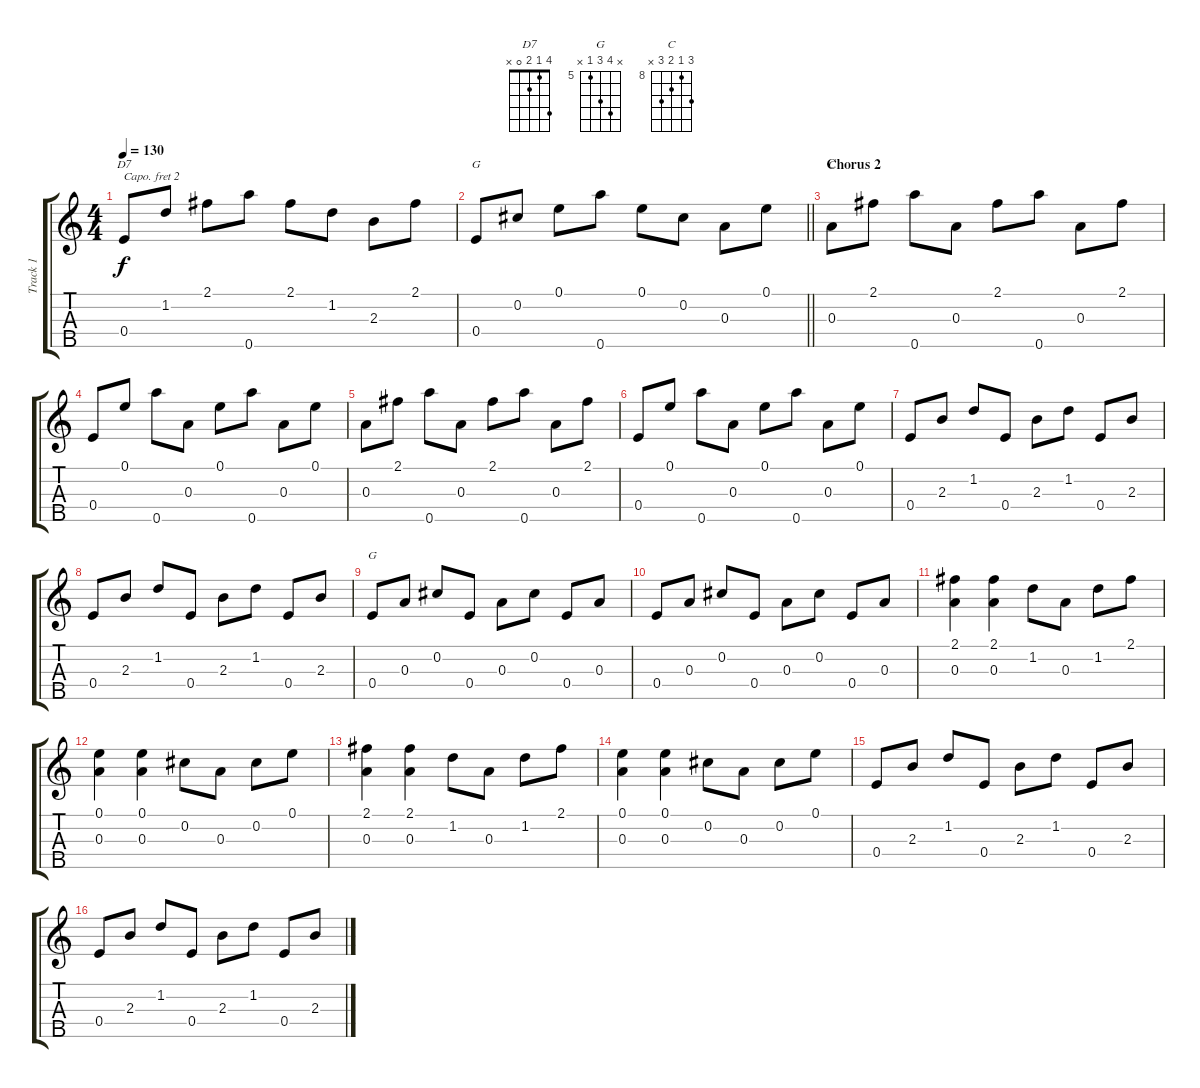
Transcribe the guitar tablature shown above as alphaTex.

\track ("Track 1" "Track 1") {instrument banjo}
\staff {score tabs}
\capo 2
\tuning (D4 B3 G3 D3 G4) {hide}
\displaytranspose 12
\chord ("D7" 4 1 2 0 x)
\chord ("G" 0 0 0 0 0)
\chord ("C" 10 8 9 10 x) {firstfret 8}
\chord ("G" x 8 7 5 x) {firstfret 5}
\ts (4 4)
\tempo 130
\clef g2
\ks c
0.4.8{ch "D7" dy f} 1.2.8 2.1.8 0.5.8 2.1.8 1.2.8 2.3.8 2.1.8 |
\barLineRight lightlight
0.4.8{ch "G"} 0.2.8 0.1.8 0.5.8 0.1.8 0.2.8 0.3.8 0.1.8 |
\section ("" "Chorus 2")
0.3.8{ch "C"} 2.1.8 0.5.8 0.3.8 2.1.8 0.5.8 0.3.8 2.1.8 |
0.4.8 0.1.8 0.5.8 0.3.8 0.1.8 0.5.8 0.3.8 0.1.8 |
0.3.8 2.1.8 0.5.8 0.3.8 2.1.8 0.5.8 0.3.8 2.1.8 |
0.4.8 0.1.8 0.5.8 0.3.8 0.1.8 0.5.8 0.3.8 0.1.8 |
0.4.8 2.3.8 1.2.8 0.4.8 2.3.8 1.2.8 0.4.8 2.3.8 |
0.4.8 2.3.8 1.2.8 0.4.8 2.3.8 1.2.8 0.4.8 2.3.8 |
0.4.8{ch "G"} 0.3.8 0.2.8 0.4.8 0.3.8 0.2.8 0.4.8 0.3.8 |
0.4.8 0.3.8 0.2.8 0.4.8 0.3.8 0.2.8 0.4.8 0.3.8 |
(2.1 0.3).4 (2.1 0.3).4 1.2.8 0.3.8 1.2.8 2.1.8 |
(0.1 0.3).4 (0.1 0.3).4 0.2.8 0.3.8 0.2.8 0.1.8 |
(2.1 0.3).4 (2.1 0.3).4 1.2.8 0.3.8 1.2.8 2.1.8 |
(0.1 0.3).4 (0.1 0.3).4 0.2.8 0.3.8 0.2.8 0.1.8 |
0.4.8 2.3.8 1.2.8 0.4.8 2.3.8 1.2.8 0.4.8 2.3.8 |
0.4.8 2.3.8 1.2.8 0.4.8 2.3.8 1.2.8 0.4.8 2.3.8
